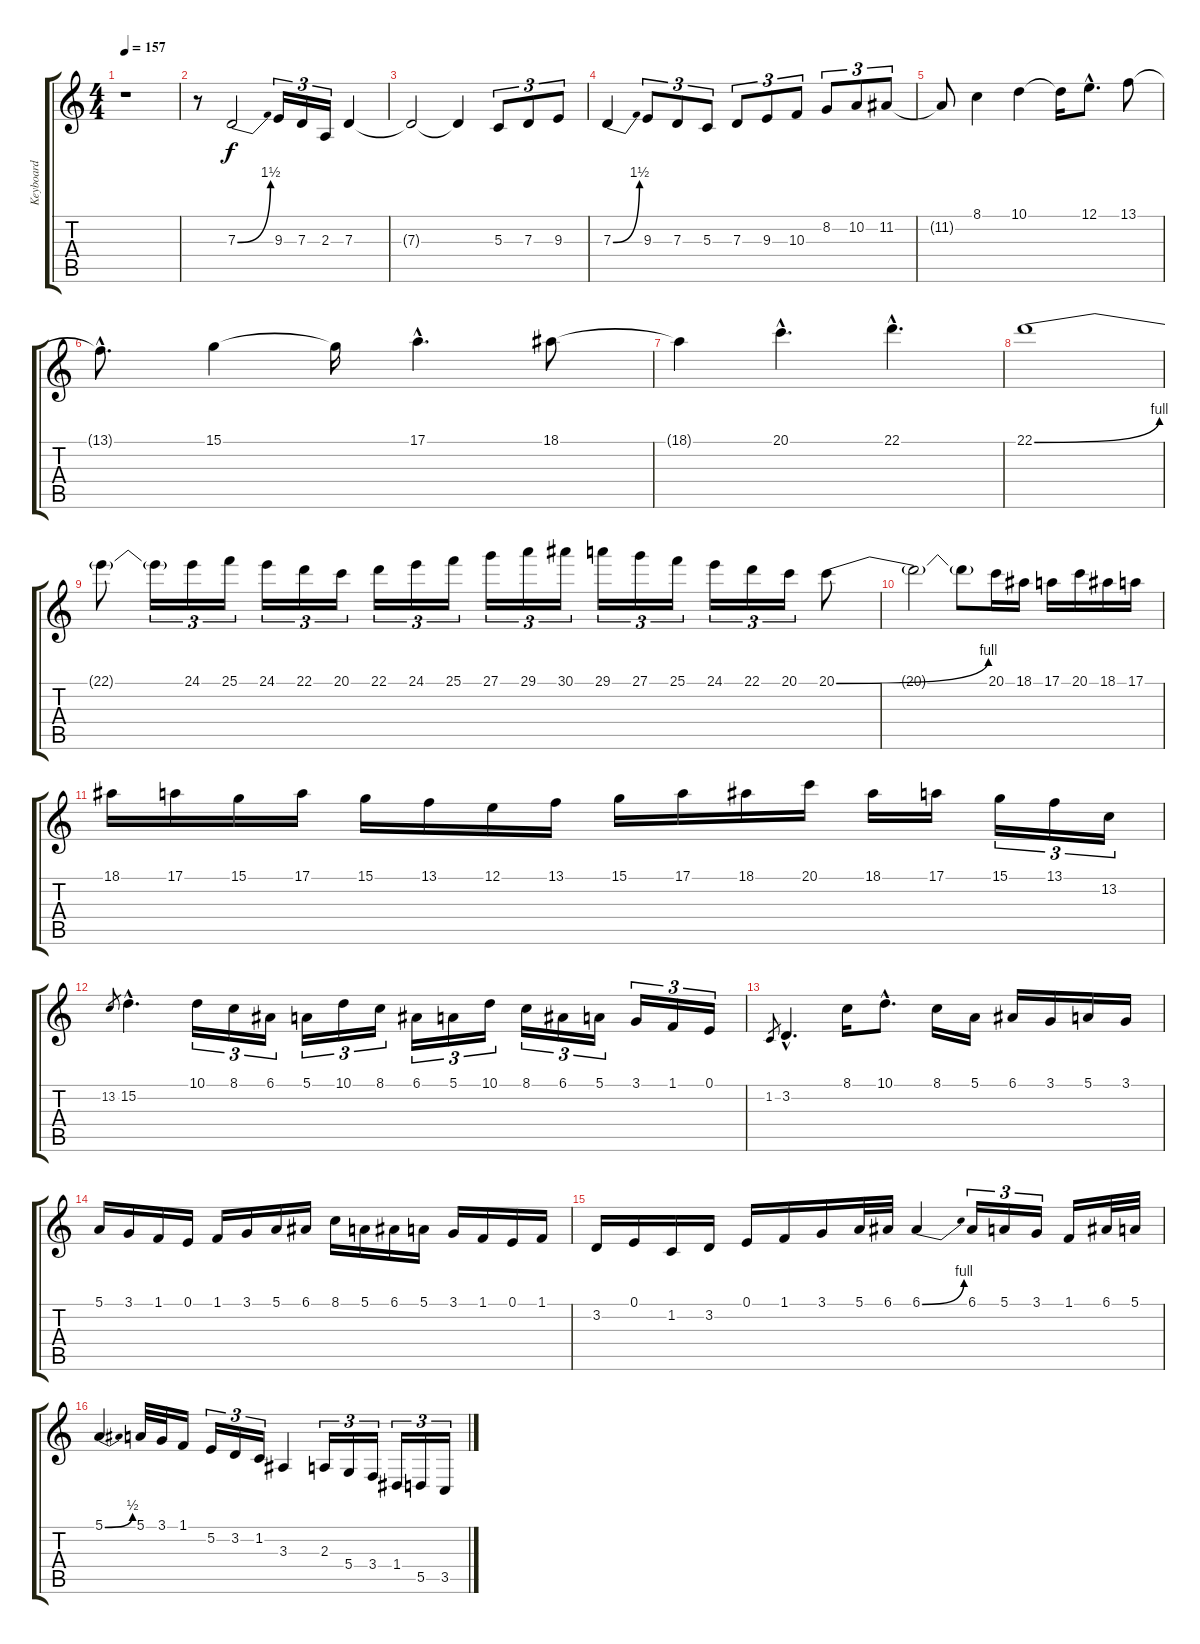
\track ("Keyboard" "Keyboard") {instrument lead1square}
\staff {score tabs}
\tuning (E4 B3 G3 D3 A2 E2) {hide}
\ts (4 4)
\tempo 157
\clef g2
\ks c
r.1{dy f} |
r.8 7.3{be (bend 0 0 60 6)}.2 9.3.16{tu (3 2)} 7.3.16{tu (3 2)} 2.3.16{tu (3 2)} 7.3.4 |
7.3{t}.2 7.3{t}.4 5.3.8{tu (3 2)} 7.3.8{tu (3 2)} 9.3.8{tu (3 2)} |
7.3{be (bend 0 0 60 6)}.4 9.3.8{tu (3 2)} 7.3.8{tu (3 2)} 5.3.8{tu (3 2)} 7.3.8{tu (3 2)} 9.3.8{tu (3 2)} 10.3.8{tu (3 2)} 8.2.8{tu (3 2)} 10.2.8{tu (3 2)} 11.2.8{tu (3 2)} |
11.2{t}.8 8.1.4 10.1.4 10.1{t}.16 12.1{hac}.8{d} 13.1.8 |
13.1{hac t}.8{d} 15.1.4 15.1{t}.16 17.1{hac}.4{d} 18.1.8 |
18.1{t}.4 20.1{hac}.4{d} 22.1{hac}.4{d} |
22.1{be (bend 0 0 60 4)}.1 |
22.1{t}.8 22.1{t}.16{tu (3 2)} 24.1.16{tu (3 2)} 25.1.16{tu (3 2)} 24.1.16{tu (3 2)} 22.1.16{tu (3 2)} 20.1.16{tu (3 2)} 22.1.16{tu (3 2)} 24.1.16{tu (3 2)} 25.1.16{tu (3 2)} 27.1.16{tu (3 2)} 29.1.16{tu (3 2)} 30.1.16{tu (3 2)} 29.1.16{tu (3 2)} 27.1.16{tu (3 2)} 25.1.16{tu (3 2)} 24.1.16{tu (3 2)} 22.1.16{tu (3 2)} 20.1.16{tu (3 2)} 20.1{be (bend 0 0 60 4)}.8 |
20.1{t}.2 20.1{t}.8 20.1.16 18.1.16 17.1.16 20.1.16 18.1.16 17.1.16 |
18.1.16 17.1.16 15.1.16 17.1.16 15.1.16 13.1.16 12.1.16 13.1.16 15.1.16 17.1.16 18.1.16 20.1.16 18.1.16 17.1.16 15.1.16{tu (3 2)} 13.1.16{tu (3 2)} 13.2.16{tu (3 2)} |
13.2.8{gr} 15.2{hac}.4{d} 10.1.16{tu (3 2)} 8.1.16{tu (3 2)} 6.1.16{tu (3 2)} 5.1.16{tu (3 2)} 10.1.16{tu (3 2)} 8.1.16{tu (3 2)} 6.1.16{tu (3 2)} 5.1.16{tu (3 2)} 10.1.16{tu (3 2)} 8.1.16{tu (3 2)} 6.1.16{tu (3 2)} 5.1.16{tu (3 2)} 3.1.16{tu (3 2)} 1.1.16{tu (3 2)} 0.1.16{tu (3 2)} |
1.2.8{gr} 3.2{hac}.4{d} 8.1.16 10.1{hac}.8{d} 8.1.16 5.1.16 6.1.16 3.1.16 5.1.16 3.1.16 |
5.1.16 3.1.16 1.1.16 0.1.16 1.1.16 3.1.16 5.1.16 6.1.16 8.1.16 5.1.16 6.1.16 5.1.16 3.1.16 1.1.16 0.1.16 1.1.16 |
3.2.16 0.1.16 1.2.16 3.2.16 0.1.16 1.1.16 3.1.16 5.1.32 6.1.32 6.1{be (bend 0 0 60 4)}.4 6.1.16{tu (3 2)} 5.1.16{tu (3 2)} 3.1.16{tu (3 2)} 1.1.16 6.1.32 5.1.32 |
5.1{be (bend 0 0 60 2)}.4 5.1.32 3.1.32 1.1.16 5.2.16{tu (3 2)} 3.2.16{tu (3 2)} 1.2.16{tu (3 2)} 3.3.4 2.3.16{tu (3 2)} 5.4.16{tu (3 2)} 3.4.16{tu (3 2)} 1.4.16{tu (3 2)} 5.5.16{tu (3 2)} 3.5.16{tu (3 2)}
